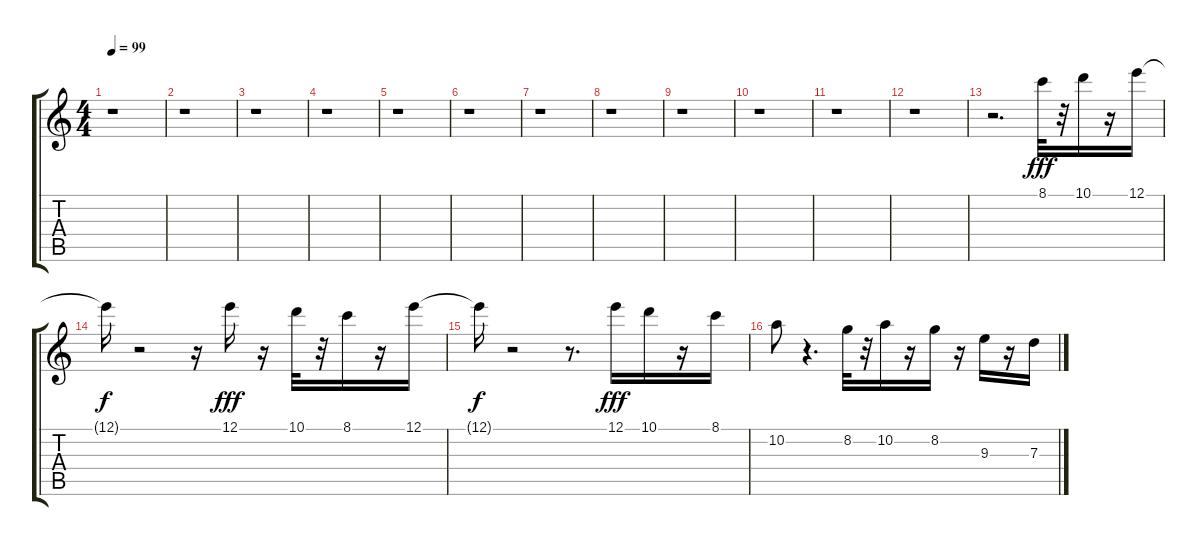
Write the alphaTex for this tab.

\track "" {instrument electricbassfinger}
\staff {score tabs}
\tuning (E4 B3 G3 D3 A2 E2) {hide}
\ts (4 4)
\tempo 99
\clef g2
\ks c
r.1{dy f} |
r.1 |
r.1 |
r.1 |
r.1 |
r.1 |
r.1 |
r.1 |
r.1 |
r.1 |
r.1 |
r.1 |
r.2{d} 8.1.32{dy fff} r.32 10.1.16 r.16 12.1.16 |
12.1{t}.16{dy f} r.2 r.16 12.1.16{dy fff} r.16 10.1.32 r.32 8.1.16 r.16 12.1.16 |
12.1{t}.16{dy f} r.2 r.8{d} 12.1.16{dy fff} 10.1.16 r.16 8.1.16 |
10.2.8 r.4{d} 8.2.32 r.32 10.2.16 r.16 8.2.16 r.16 9.3.16 r.16 7.3.16
